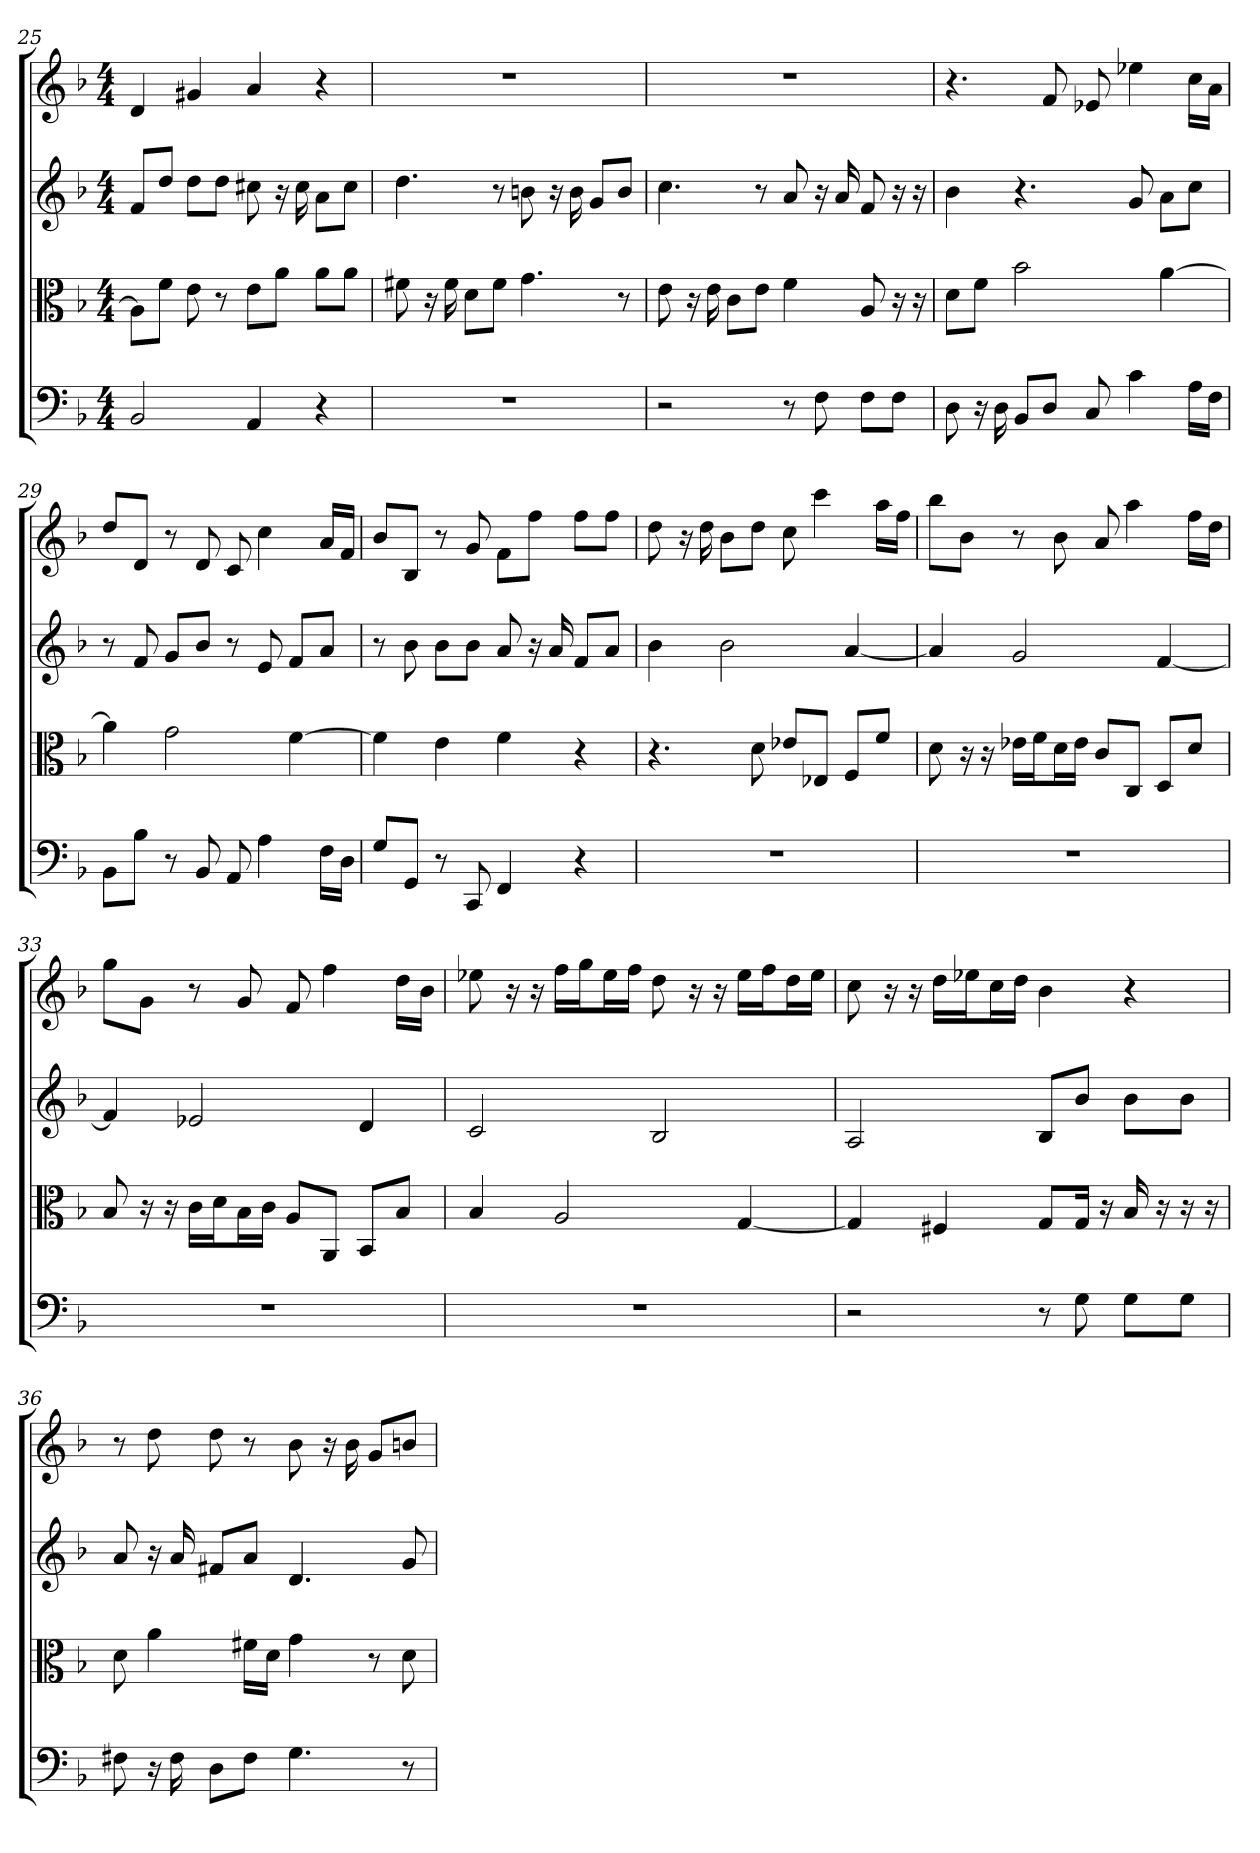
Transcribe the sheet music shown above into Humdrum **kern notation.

**kern	**kern	**kern	**kern
*part4	*part3	*part2	*part1
*staff4	*staff3	*staff2	*staff1
*clefF4	*clefC3	*clefG2	*clefG2
*k[b-]	*k[b-]	*k[b-]	*k[b-]
*F:	*F:	*F:	*F:
*M4/4	*M4/4	*M4/4	*M4/4
=25	=25	=25	=25
2BB-	8A\L]	8f/L	4d
.	8f\J	8dd/J	.
.	8e	8dd\L	4g#X
.	8r	8dd\J	.
4AA	8e\L	8cc#X	4a
.	8a\J	16r	.
.	.	16cc#	.
4r	8a\L	8a\L	4r
.	8a\J	8cc#\J	.
=26	=26	=26	=26
1r	8f#X	4.dd	1r
.	16r	.	.
.	16f#	.	.
.	8d\L	.	.
.	8f#\J	8r	.
.	4.g	8bn	.
.	.	16r	.
.	.	16b	.
.	.	8g/L	.
.	8r	8b/J	.
=27	=27	=27	=27
2r	8e	4.cc	1r
.	16r	.	.
.	16e	.	.
.	8c\L	.	.
.	8e\J	8r	.
8r	4f	8a	.
8F	.	16r	.
.	.	16a	.
8F\L	8A	8f	.
8F\J	16r	16r	.
.	16r	16r	.
=28	=28	=28	=28
8D	8d\L	4b-	4.r
16r	8f\J	.	.
16D	.	.	.
8BB-/L	2b-	4.r	.
8D/J	.	.	8f
8C	.	.	8e-X
4c	.	8g	4ee-X
.	[4a	8a\L	.
16A\LL	.	8cc\J	16cc\LL
16F\JJ	.	.	16a\JJ
=29	=29	=29	=29
8BB-\L	4a]	8r	8dd/L
8B-\J	.	8f	8d/J
8r	2g	8g/L	8r
8BB-	.	8b-/J	8d
8AA	.	8r	8c
4A	.	8e	4cc
.	[4f	8f/L	.
16F\LL	.	8a/J	16a/LL
16D\JJ	.	.	16f/JJ
=30	=30	=30	=30
8G/L	4f]	8r	8b-/L
8GG/J	.	8b-	8B-/J
8r	4e	8b-\L	8r
8CC	.	8b-\J	8g
4FF	4f	8a	8f\L
.	.	16r	8ff\J
.	.	16a	.
4r	4r	8f/L	8ff\L
.	.	8a/J	8ff\J
=31	=31	=31	=31
1r	4.r	4b-	8dd
.	.	.	16r
.	.	.	16dd
.	.	2b-	8b-\L
.	8d	.	8dd\J
.	8e-X/L	.	8cc
.	8E-X/J	.	4ccc
.	8F/L	[4a	.
.	8f/J	.	16aa\LL
.	.	.	16ff\JJ
=32	=32	=32	=32
1r	8d	4a]	8bb-\L
.	16r	.	8b-\J
.	16r	.	.
.	16e-X\LL	2g	8r
.	16f\J	.	.
.	16d\L	.	8b-
.	16e-\JJ	.	.
.	8c/L	.	8a
.	8C/J	.	4aa
.	8D/L	[4f	.
.	8d/J	.	16ff\LL
.	.	.	16dd\JJ
=33	=33	=33	=33
1r	8B-	4f]	8gg\L
.	16r	.	8g\J
.	16r	.	.
.	16c\LL	2e-X	8r
.	16d\J	.	.
.	16B-\L	.	8g
.	16c\JJ	.	.
.	8A/L	.	8f
.	8AA/J	.	4ff
.	8BB-/L	4d	.
.	8B-/J	.	16dd\LL
.	.	.	16b-\JJ
=34	=34	=34	=34
1r	4B-	2c	8ee-X
.	.	.	16r
.	.	.	16r
.	2A	.	16ff\LL
.	.	.	16gg\J
.	.	.	16ee-\L
.	.	.	16ff\JJ
.	.	2B-	8dd
.	.	.	16r
.	.	.	16r
.	[4G	.	16ee-\LL
.	.	.	16ff\J
.	.	.	16dd\L
.	.	.	16ee-\JJ
=35	=35	=35	=35
2r	4G]	2A	8cc
.	.	.	16r
.	.	.	16r
.	4F#X	.	16dd\LL
.	.	.	16ee-X\J
.	.	.	16cc\L
.	.	.	16dd\JJ
8r	8G/L	8B-/L	4b-
8G	16G/Jk	8b-/J	.
.	16r	.	.
8G\L	16B-	8b-\L	4r
.	16r	.	.
8G\J	16r	8b-\J	.
.	16r	.	.
=36	=36	=36	=36
8F#X	8d	8a	8r
16r	4a	16r	8dd
16F#	.	16a	.
8D\L	.	8f#X/L	8dd
8F#\J	16f#X\LL	8a/J	8r
.	16d\JJ	.	.
4.G	4g	4.d	8b-
.	.	.	16r
.	.	.	16b-
.	8r	.	8g/L
8r	8d	8g	8bn/J
=	=	=	=
*-	*-	*-	*-
